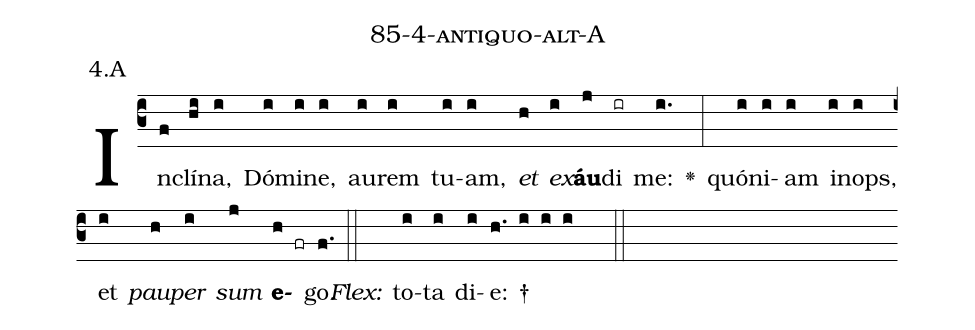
name: 85-4-antiquo-alt-A;
annotation: 4.A;
%%
(c3)In(f)clí(hi)na,(i) Dó(i)mi(i)ne,(i) au(i)rem(i) tu(i)am,(i) <i>et</i>(h) <i>ex</i>(i)<b>áu</b>(j)di(ir) me:(i.) <v>\greheightstar</v>(:) quón(i)i(i)am(i) in(i)ops,(i) et(i) <i>pau</i>(h)<i>per</i>(i) <i>sum</i>(j) <b>e</b>(h fr)go.(f.) (::)
<i>Flex:</i>()  to(i)ta(i) di(i)e: †(h. i i i  ::)

%E(i) u(h) o(i) u(j) a(h) e.(f.) (::)
